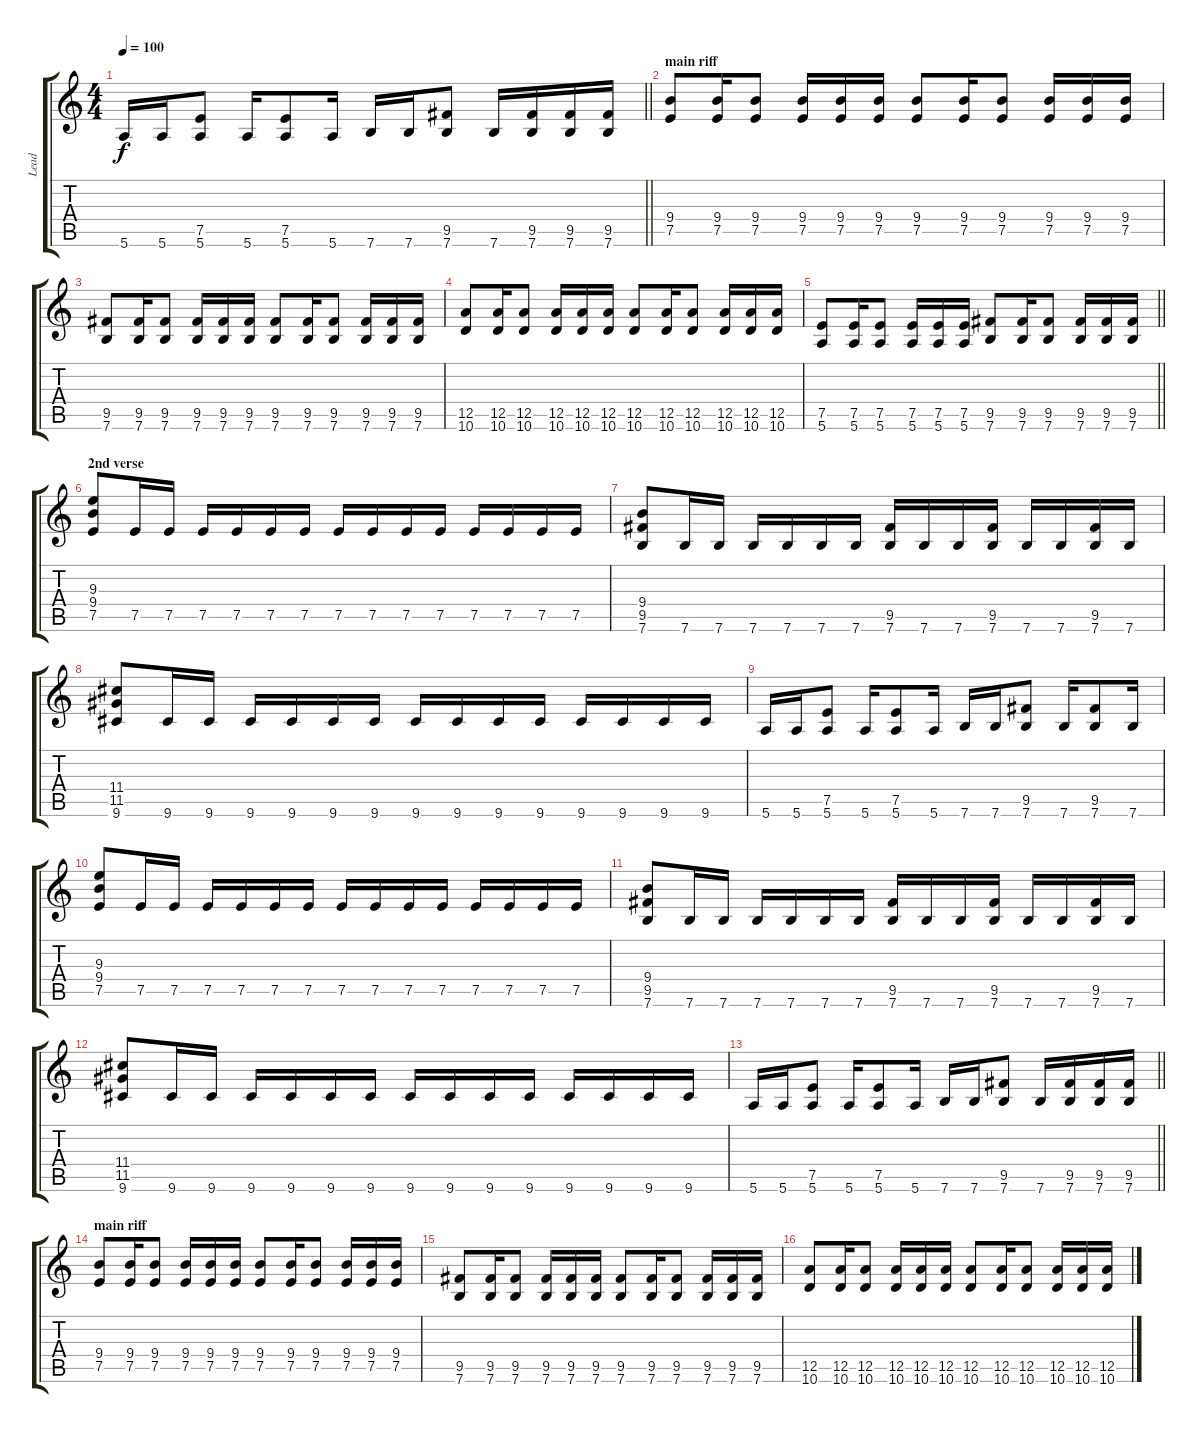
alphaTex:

\track ("Lead" "Lead") {instrument overdrivenguitar}
\staff {score tabs}
\tuning (E4 B3 G3 D3 A2 E2) {hide}
\ts (4 4)
\tempo 100
\clef g2
\barLineRight lightlight
\ks c
5.6.16{dy f} 5.6.16 (7.5 5.6).8 5.6.16 (7.5 5.6).8 5.6.16 7.6.16 7.6.16 (9.5 7.6).8 7.6.16 (9.5 7.6).16 (9.5 7.6).16 (9.5 7.6).16 |
\section ("" "main riff")
(9.4 7.5).8 (9.4 7.5).16 (9.4 7.5).8 (9.4 7.5).16 (9.4 7.5).16 (9.4 7.5).16 (9.4 7.5).8 (9.4 7.5).16 (9.4 7.5).8 (9.4 7.5).16 (9.4 7.5).16 (9.4 7.5).16 |
(9.5 7.6).8 (9.5 7.6).16 (9.5 7.6).8 (9.5 7.6).16 (9.5 7.6).16 (9.5 7.6).16 (9.5 7.6).8 (9.5 7.6).16 (9.5 7.6).8 (9.5 7.6).16 (9.5 7.6).16 (9.5 7.6).16 |
(12.5 10.6).8 (12.5 10.6).16 (12.5 10.6).8 (12.5 10.6).16 (12.5 10.6).16 (12.5 10.6).16 (12.5 10.6).8 (12.5 10.6).16 (12.5 10.6).8 (12.5 10.6).16 (12.5 10.6).16 (12.5 10.6).16 |
\barLineRight lightlight
(7.5 5.6).8 (7.5 5.6).16 (7.5 5.6).8 (7.5 5.6).16 (7.5 5.6).16 (7.5 5.6).16 (9.5 7.6).8 (9.5 7.6).16 (9.5 7.6).8 (9.5 7.6).16 (9.5 7.6).16 (9.5 7.6).16 |
\section ("" "2nd verse")
(9.3 9.4 7.5).8 7.5.16 7.5.16 7.5.16 7.5.16 7.5.16 7.5.16 7.5.16 7.5.16 7.5.16 7.5.16 7.5.16 7.5.16 7.5.16 7.5.16 |
(9.4 9.5 7.6).8 7.6.16 7.6.16 7.6.16 7.6.16 7.6.16 7.6.16 (9.5 7.6).16 7.6.16 7.6.16 (9.5 7.6).16 7.6.16 7.6.16 (9.5 7.6).16 7.6.16 |
(11.4 11.5 9.6).8 9.6.16 9.6.16 9.6.16 9.6.16 9.6.16 9.6.16 9.6.16 9.6.16 9.6.16 9.6.16 9.6.16 9.6.16 9.6.16 9.6.16 |
5.6.16 5.6.16 (7.5 5.6).8 5.6.16 (7.5 5.6).8 5.6.16 7.6.16 7.6.16 (9.5 7.6).8 7.6.16 (9.5 7.6).8 7.6.16 |
(9.3 9.4 7.5).8 7.5.16 7.5.16 7.5.16 7.5.16 7.5.16 7.5.16 7.5.16 7.5.16 7.5.16 7.5.16 7.5.16 7.5.16 7.5.16 7.5.16 |
(9.4 9.5 7.6).8 7.6.16 7.6.16 7.6.16 7.6.16 7.6.16 7.6.16 (9.5 7.6).16 7.6.16 7.6.16 (9.5 7.6).16 7.6.16 7.6.16 (9.5 7.6).16 7.6.16 |
(11.4 11.5 9.6).8 9.6.16 9.6.16 9.6.16 9.6.16 9.6.16 9.6.16 9.6.16 9.6.16 9.6.16 9.6.16 9.6.16 9.6.16 9.6.16 9.6.16 |
\barLineRight lightlight
5.6.16 5.6.16 (7.5 5.6).8 5.6.16 (7.5 5.6).8 5.6.16 7.6.16 7.6.16 (9.5 7.6).8 7.6.16 (9.5 7.6).16 (9.5 7.6).16 (9.5 7.6).16 |
\section ("" "main riff")
(9.4 7.5).8 (9.4 7.5).16 (9.4 7.5).8 (9.4 7.5).16 (9.4 7.5).16 (9.4 7.5).16 (9.4 7.5).8 (9.4 7.5).16 (9.4 7.5).8 (9.4 7.5).16 (9.4 7.5).16 (9.4 7.5).16 |
(9.5 7.6).8 (9.5 7.6).16 (9.5 7.6).8 (9.5 7.6).16 (9.5 7.6).16 (9.5 7.6).16 (9.5 7.6).8 (9.5 7.6).16 (9.5 7.6).8 (9.5 7.6).16 (9.5 7.6).16 (9.5 7.6).16 |
(12.5 10.6).8 (12.5 10.6).16 (12.5 10.6).8 (12.5 10.6).16 (12.5 10.6).16 (12.5 10.6).16 (12.5 10.6).8 (12.5 10.6).16 (12.5 10.6).8 (12.5 10.6).16 (12.5 10.6).16 (12.5 10.6).16
